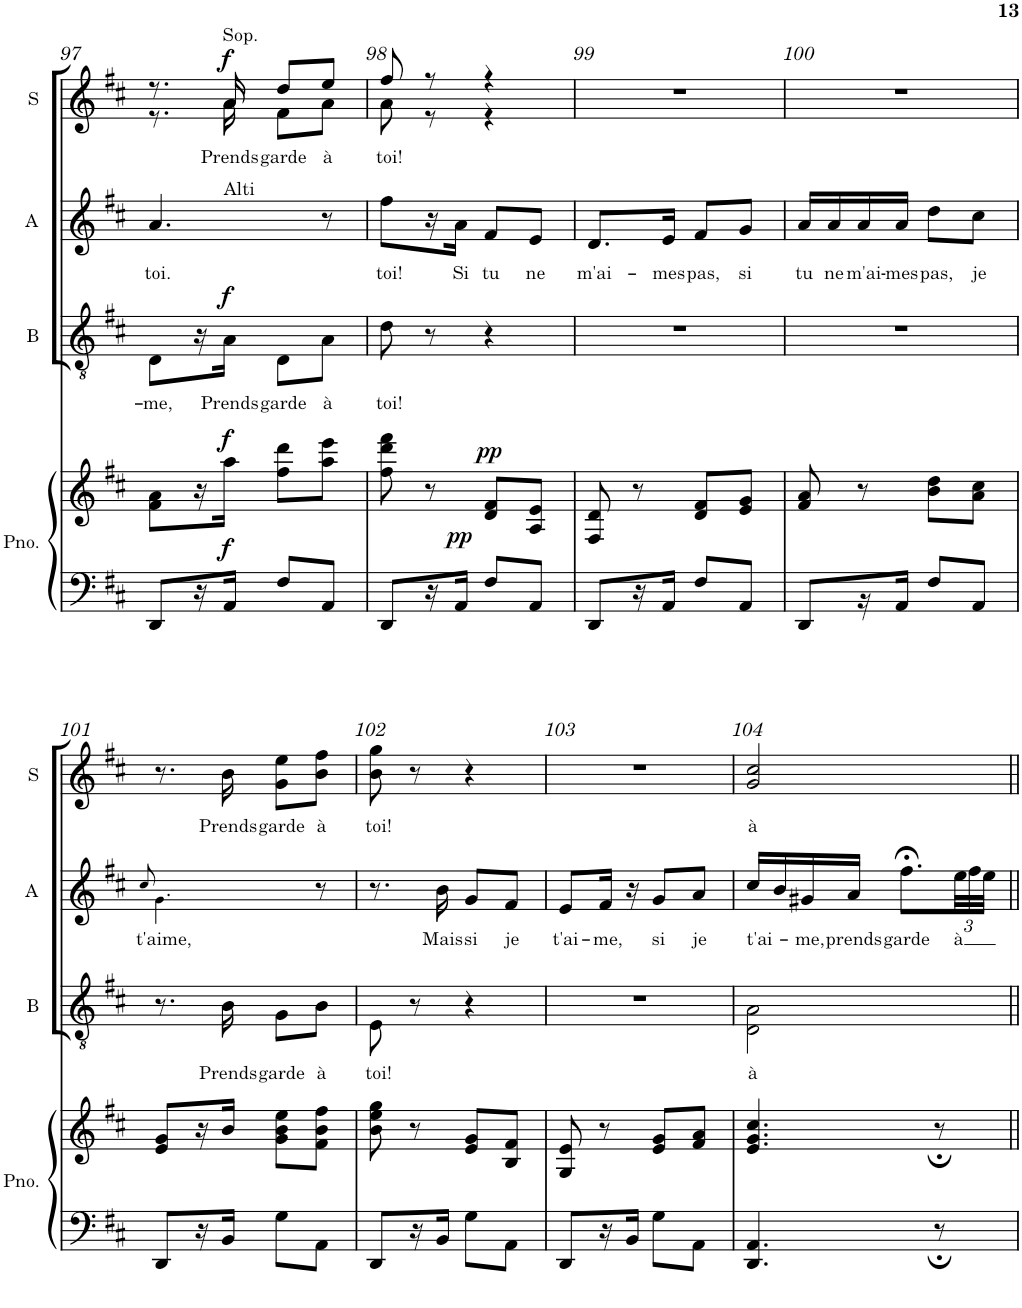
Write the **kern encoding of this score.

**kern	**kern	**dynam	**kern	**text	**dynam	**kern	**text	**kern	**text	**dynam
*part4	*part4	*part4	*part3	*part3	*part3	*part2	*part2	*part1	*part1	*part1
*staff5	*staff4	*staff4/5	*staff3	*staff3	*staff3	*staff2	*staff2	*staff1	*staff1	*staff1
*I"Piano	*	*	*I"Baritone	*	*	*I"Alto	*	*I"Soprano	*	*
*I'Pno.	*	*	*I'B	*	*	*I'A	*	*I'S	*	*
!!LO:PB:g=z
*clefF4	*clefG2	*	*clefGv2	*	*	*clefG2	*	*clefG2	*	*
*	*	*	*	*	*	*Trd4c7	*	*	*	*
*k[f#c#]	*k[f#c#]	*	*k[f#c#]	*	*	*k[f#c#]	*	*k[f#c#]	*	*
*D:	*D:	*	*D:	*	*	*D:	*	*D:	*	*
*M2/4	*M2/4	*	*M2/4	*	*	*M2/4	*	*M2/4	*	*
=97	=97	=97	=97	=97	=97	=97	=97	=97	=97	=97
!	!	!	!	!LO:LY:b	!	!	!LO:LY:b	!	!	!
*	*	*	*	*	*	*	*	*^	*	*
8DD/L	8f#\ 8a\L	.	8D\L	-me,	.	4.a/	toi.	8.r	8.r	.	.
16r	16r	.	16r	.	.	.	.	.	.	.	.
!	!	!	!	!	!	!	!	!LO:TX:a:t=Sop.	!	!	!
!	!	!	!	!	!	!	!	!LO:TX:b:t=Alti	!	!	!
!	!	!LO:DY:a=2	!	!LO:LY:b	!	!	!	!	!	!LO:LY:b	!
!	!	!LO:DY:n=1:a	!	!	!LO:DY:a	!	!	!	!	!	!LO:DY:a
16AA/JJ	16aa\JJ	f f	16A\JJ	Prends	f	.	.	16a/	16a\	Prends	f
!	!	!	!	!LO:LY:b	!	!	!	!	!	!LO:LY:b	!
8F#/L	8ff#\ 8ddd\L	.	8D\L	garde	.	.	.	8dd/L	8f#\L	garde	.
!	!	!	!	!LO:LY:b	!	!	!	!	!	!LO:LY:b	!
8AA/J	8aa\ 8eee\J	.	8A\J	à	.	8r	.	8ee/J	8a\J	à	.
=98	=98	=98	=98	=98	=98	=98	=98	=98	=98	=98	=98
!	!	!	!	!LO:LY:b	!	!	!LO:LY:b	!	!	!LO:LY:b	!
8DD/L	8ff#\ 8ddd\ 8fff#\	.	8d\	toi!	.	8ff#\L	toi!	8ff#/	8a\	toi!	.
16r	8r	.	8r	.	.	16r	.	8r	8r	.	.
!	!	!LO:DY:a=2	!	!	!	!	!LO:LY:b	!	!	!	!
16AA/JJ	.	pp	.	.	.	16a\JJ	Si	.	.	.	.
!	!	!LO:DY:a	!	!	!	!	!LO:LY:b	!	!	!	!
8F#/L	8d/ 8f#/L	pp	4r	.	.	8f#/L	tu	4r	4r	.	.
!	!	!	!	!	!	!	!LO:LY:b	!	!	!	!
8AA/J	8A/ 8e/J	.	.	.	.	8e/J	ne	.	.	.	.
*	*	*	*	*	*	*	*	*v	*v	*	*
=99	=99	=99	=99	=99	=99	=99	=99	=99	=99	=99
!	!	!	!	!	!	!	!LO:LY:b	!	!	!
8DD/L	8F#/ 8d/	.	2r	.	.	8.d/L	m'ai-	2r	.	.
16r	8r	.	.	.	.	.	.	.	.	.
!	!	!	!	!	!	!	!LO:LY:b	!	!	!
16AA/JJ	.	.	.	.	.	16e/Jk	-mes	.	.	.
!	!	!	!	!	!	!	!LO:LY:b	!	!	!
8F#/L	8d/ 8f#/L	.	.	.	.	8f#/L	pas,	.	.	.
!	!	!	!	!	!	!	!LO:LY:b	!	!	!
8AA/J	8e/ 8g/J	.	.	.	.	8g/J	si	.	.	.
=100	=100	=100	=100	=100	=100	=100	=100	=100	=100	=100
!	!	!	!	!	!	!	!LO:LY:b	!	!	!
8DD/L	8f#/ 8a/	.	2r	.	.	16a/LL	tu	2r	.	.
!	!	!	!	!	!	!	!LO:LY:b	!	!	!
.	.	.	.	.	.	16a/	ne	.	.	.
!	!	!	!	!	!	!	!LO:LY:b	!	!	!
16r	8r	.	.	.	.	16a/	m'ai-	.	.	.
!	!	!	!	!	!	!	!LO:LY:b	!	!	!
16AA/JJ	.	.	.	.	.	16a/JJ	-mes	.	.	.
!	!	!	!	!	!	!	!LO:LY:b	!	!	!
8F#/L	8b\ 8dd\L	.	.	.	.	8dd\L	pas,	.	.	.
!	!	!	!	!	!	!	!LO:LY:b	!	!	!
8AA/J	8a\ 8cc#\J	.	.	.	.	8cc#\J	je	.	.	.
!!LO:LB:g=z
=101	=101	=101	=101	=101	=101	=101	=101	=101	=101	=101
.	.	.	.	.	.	8qcc#/	.	.	.	.
!	!	!	!	!	!	!	!LO:LY:b	!	!	!
8DD/L	8e/ 8g/L	.	8.r	.	.	4.g\	t'aime,	8.r	.	.
16r	16r	.	.	.	.	.	.	.	.	.
!	!	!	!	!LO:LY:b	!	!	!	!	!LO:LY:b	!
16BB/JJ	16b/JJ	.	16B\	Prends	.	.	.	16b\	Prends	.
!	!	!	!	!LO:LY:b	!	!	!	!	!LO:LY:b	!
8G\L	8g\ 8b\ 8ee\L	.	8G\L	garde	.	.	.	8g\ 8ee\L	garde	.
!	!	!	!	!LO:LY:b	!	!	!	!	!LO:LY:b	!
8AA\J	8f#\ 8b\ 8ff#\J	.	8B\J	à	.	8r	.	8b\ 8ff#\J	à	.
=102	=102	=102	=102	=102	=102	=102	=102	=102	=102	=102
!	!	!	!	!LO:LY:b	!	!	!	!	!LO:LY:b	!
8DD/L	8b\ 8ee\ 8gg\	.	8E\	toi!	.	8.r	.	8b\ 8gg\	toi!	.
16r	8r	.	8r	.	.	.	.	8r	.	.
!	!	!	!	!	!	!	!LO:LY:b	!	!	!
16BB/JJ	.	.	.	.	.	16b\	Mais	.	.	.
!	!	!	!	!	!	!	!LO:LY:b	!	!	!
8G\L	8e/ 8g/L	.	4r	.	.	8g/L	si	4r	.	.
!	!	!	!	!	!	!	!LO:LY:b	!	!	!
8AA\J	8B/ 8f#/J	.	.	.	.	8f#/J	je	.	.	.
=103	=103	=103	=103	=103	=103	=103	=103	=103	=103	=103
!	!	!	!	!	!	!	!LO:LY:b	!	!	!
8DD/L	8G/ 8e/	.	2r	.	.	8e/L	t'ai-	2r	.	.
!	!	!	!	!	!	!	!LO:LY:b	!	!	!
16r	8r	.	.	.	.	16f#/Jk	-me,	.	.	.
16BB/JJ	.	.	.	.	.	16r	.	.	.	.
!	!	!	!	!	!	!	!LO:LY:b	!	!	!
8G\L	8e/ 8g/L	.	.	.	.	8g/L	si	.	.	.
!	!	!	!	!	!	!	!LO:LY:b	!	!	!
8AA\J	8f#/ 8a/J	.	.	.	.	8a/J	je	.	.	.
=104	=104	=104	=104	=104	=104	=104	=104	=104	=104	=104
!	!	!	!	!LO:LY:b	!	!	!LO:LY:b	!	!LO:LY:b	!
4.DD/ 4.AA/	4.e/ 4.g/ 4.cc#/	.	2D\ 2A\	à	.	16cc#/LL	t'ai-	2g/ 2cc#/	à	.
.	.	.	.	.	.	16b/	.	.	.	.
!	!	!	!	!	!	!	!LO:LY:b	!	!	!
.	.	.	.	.	.	16g#X/	-me,	.	.	.
!	!	!	!	!	!	!	!LO:LY:b	!	!	!
.	.	.	.	.	.	16a/JJ	prends	.	.	.
!	!	!	!	!	!	!	!LO:LY:b	!	!	!
.	.	.	.	.	.	8.ff#;<\L	garde	.	.	.
8r;	8r;	.	.	.	.	.	.	.	.	.
*	*	*	*	*	*	*Xbrackettup	*	*	*	*
!	!	!	!	!	!	!	!LO:LY:b	!	!	!
.	.	.	.	.	.	48ee\LL	à	.	.	.
.	.	.	.	.	.	48ff#\	.	.	.	.
.	.	.	.	.	.	48ee\JJJ	.	.	.	.
=||	=||	=||	=||	=||	=||	=||	=||	=||	=||	=||
*-	*-	*-	*-	*-	*-	*-	*-	*-	*-	*-
